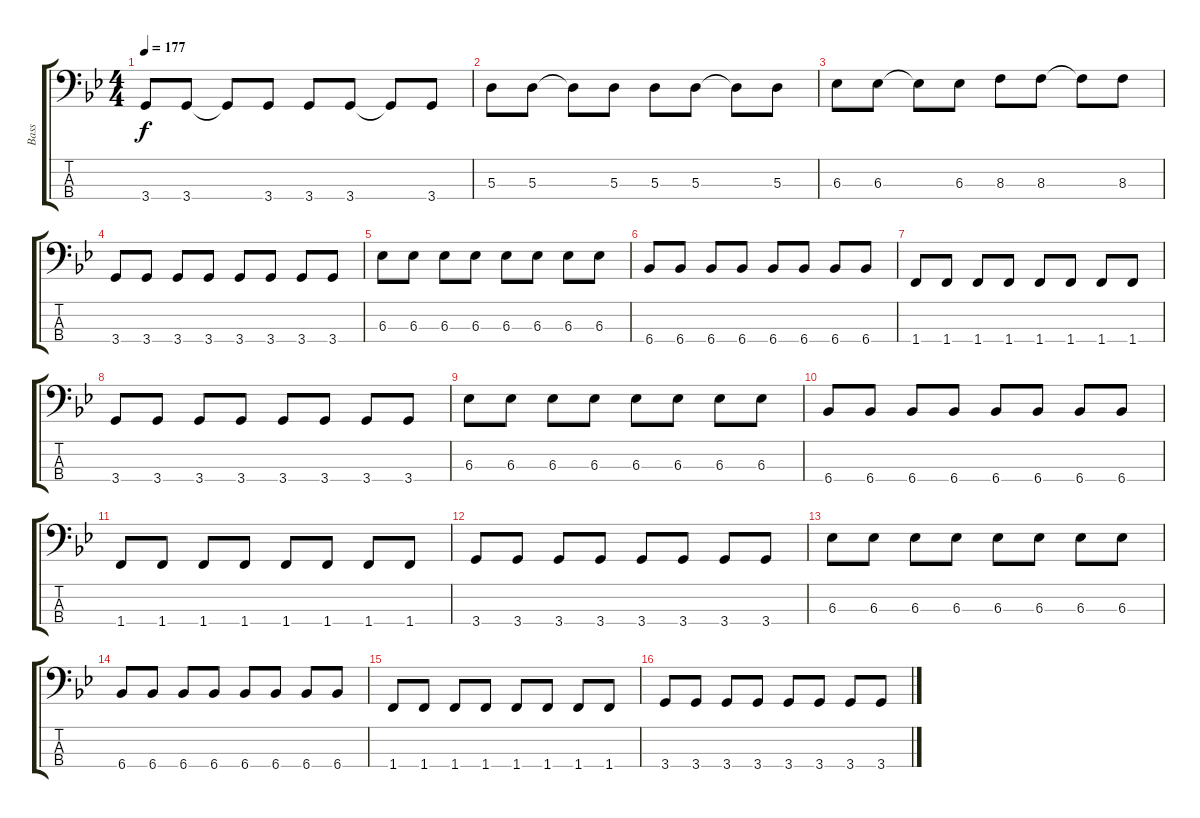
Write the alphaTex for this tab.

\track ("Bass" "Bass") {instrument electricbasspick}
\staff {score tabs}
\tuning (G2 D2 A1 E1) {hide}
\ts (4 4)
\tempo 177
\clef f4
\ks bb
3.4.8{dy f} 3.4.8 3.4{t}.8 3.4.8 3.4.8 3.4.8 3.4{t}.8 3.4.8 |
5.3.8 5.3.8 5.3{t}.8 5.3.8 5.3.8 5.3.8 5.3{t}.8 5.3.8 |
6.3.8 6.3.8 6.3{t}.8 6.3.8 8.3.8 8.3.8 8.3{t}.8 8.3.8 |
3.4.8 3.4.8 3.4.8 3.4.8 3.4.8 3.4.8 3.4.8 3.4.8 |
6.3.8 6.3.8 6.3.8 6.3.8 6.3.8 6.3.8 6.3.8 6.3.8 |
6.4.8 6.4.8 6.4.8 6.4.8 6.4.8 6.4.8 6.4.8 6.4.8 |
1.4.8 1.4.8 1.4.8 1.4.8 1.4.8 1.4.8 1.4.8 1.4.8 |
3.4.8 3.4.8 3.4.8 3.4.8 3.4.8 3.4.8 3.4.8 3.4.8 |
6.3.8 6.3.8 6.3.8 6.3.8 6.3.8 6.3.8 6.3.8 6.3.8 |
6.4.8 6.4.8 6.4.8 6.4.8 6.4.8 6.4.8 6.4.8 6.4.8 |
1.4.8 1.4.8 1.4.8 1.4.8 1.4.8 1.4.8 1.4.8 1.4.8 |
3.4.8 3.4.8 3.4.8 3.4.8 3.4.8 3.4.8 3.4.8 3.4.8 |
6.3.8 6.3.8 6.3.8 6.3.8 6.3.8 6.3.8 6.3.8 6.3.8 |
6.4.8 6.4.8 6.4.8 6.4.8 6.4.8 6.4.8 6.4.8 6.4.8 |
1.4.8 1.4.8 1.4.8 1.4.8 1.4.8 1.4.8 1.4.8 1.4.8 |
3.4.8 3.4.8 3.4.8 3.4.8 3.4.8 3.4.8 3.4.8 3.4.8
